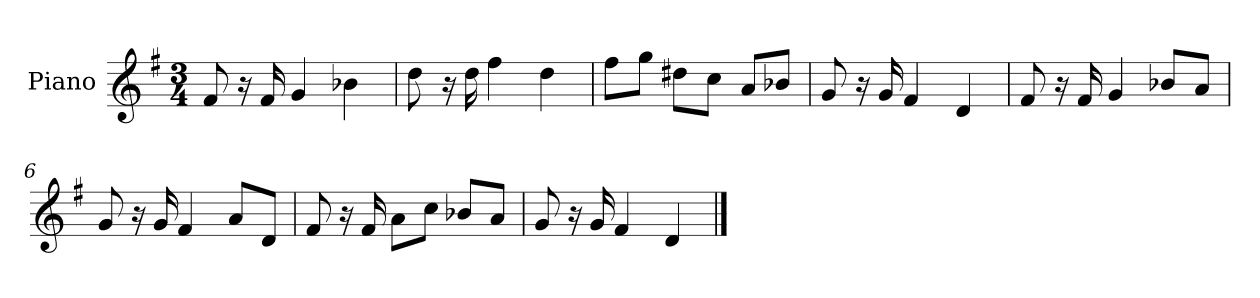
**kern
*part1
*staff1
*I"Piano
*I'P-no
*clefG2
*k[f#]
*M3/4
*MM187
=1
8f#/
16r
16f#/
4g/
4b-X\
=2
8dd\
16r
16dd\
4ff#\
4dd\
=3
8ff#\L
8gg\J
8dd#X\L
8cc\J
8a/L
8b-X/J
=4
8g/
16r
16g/
4f#/
4d/
=5
8f#/
16r
16f#/
4g/
8b-X/L
8a/J
!!LO:LB:g=z
=6
8g/
16r
16g/
4f#/
8a/L
8d/J
=7
8f#/
16r
16f#/
8a\L
8cc\J
8b-X/L
8a/J
=8
8g/
16r
16g/
4f#/
4d/
==
*-
